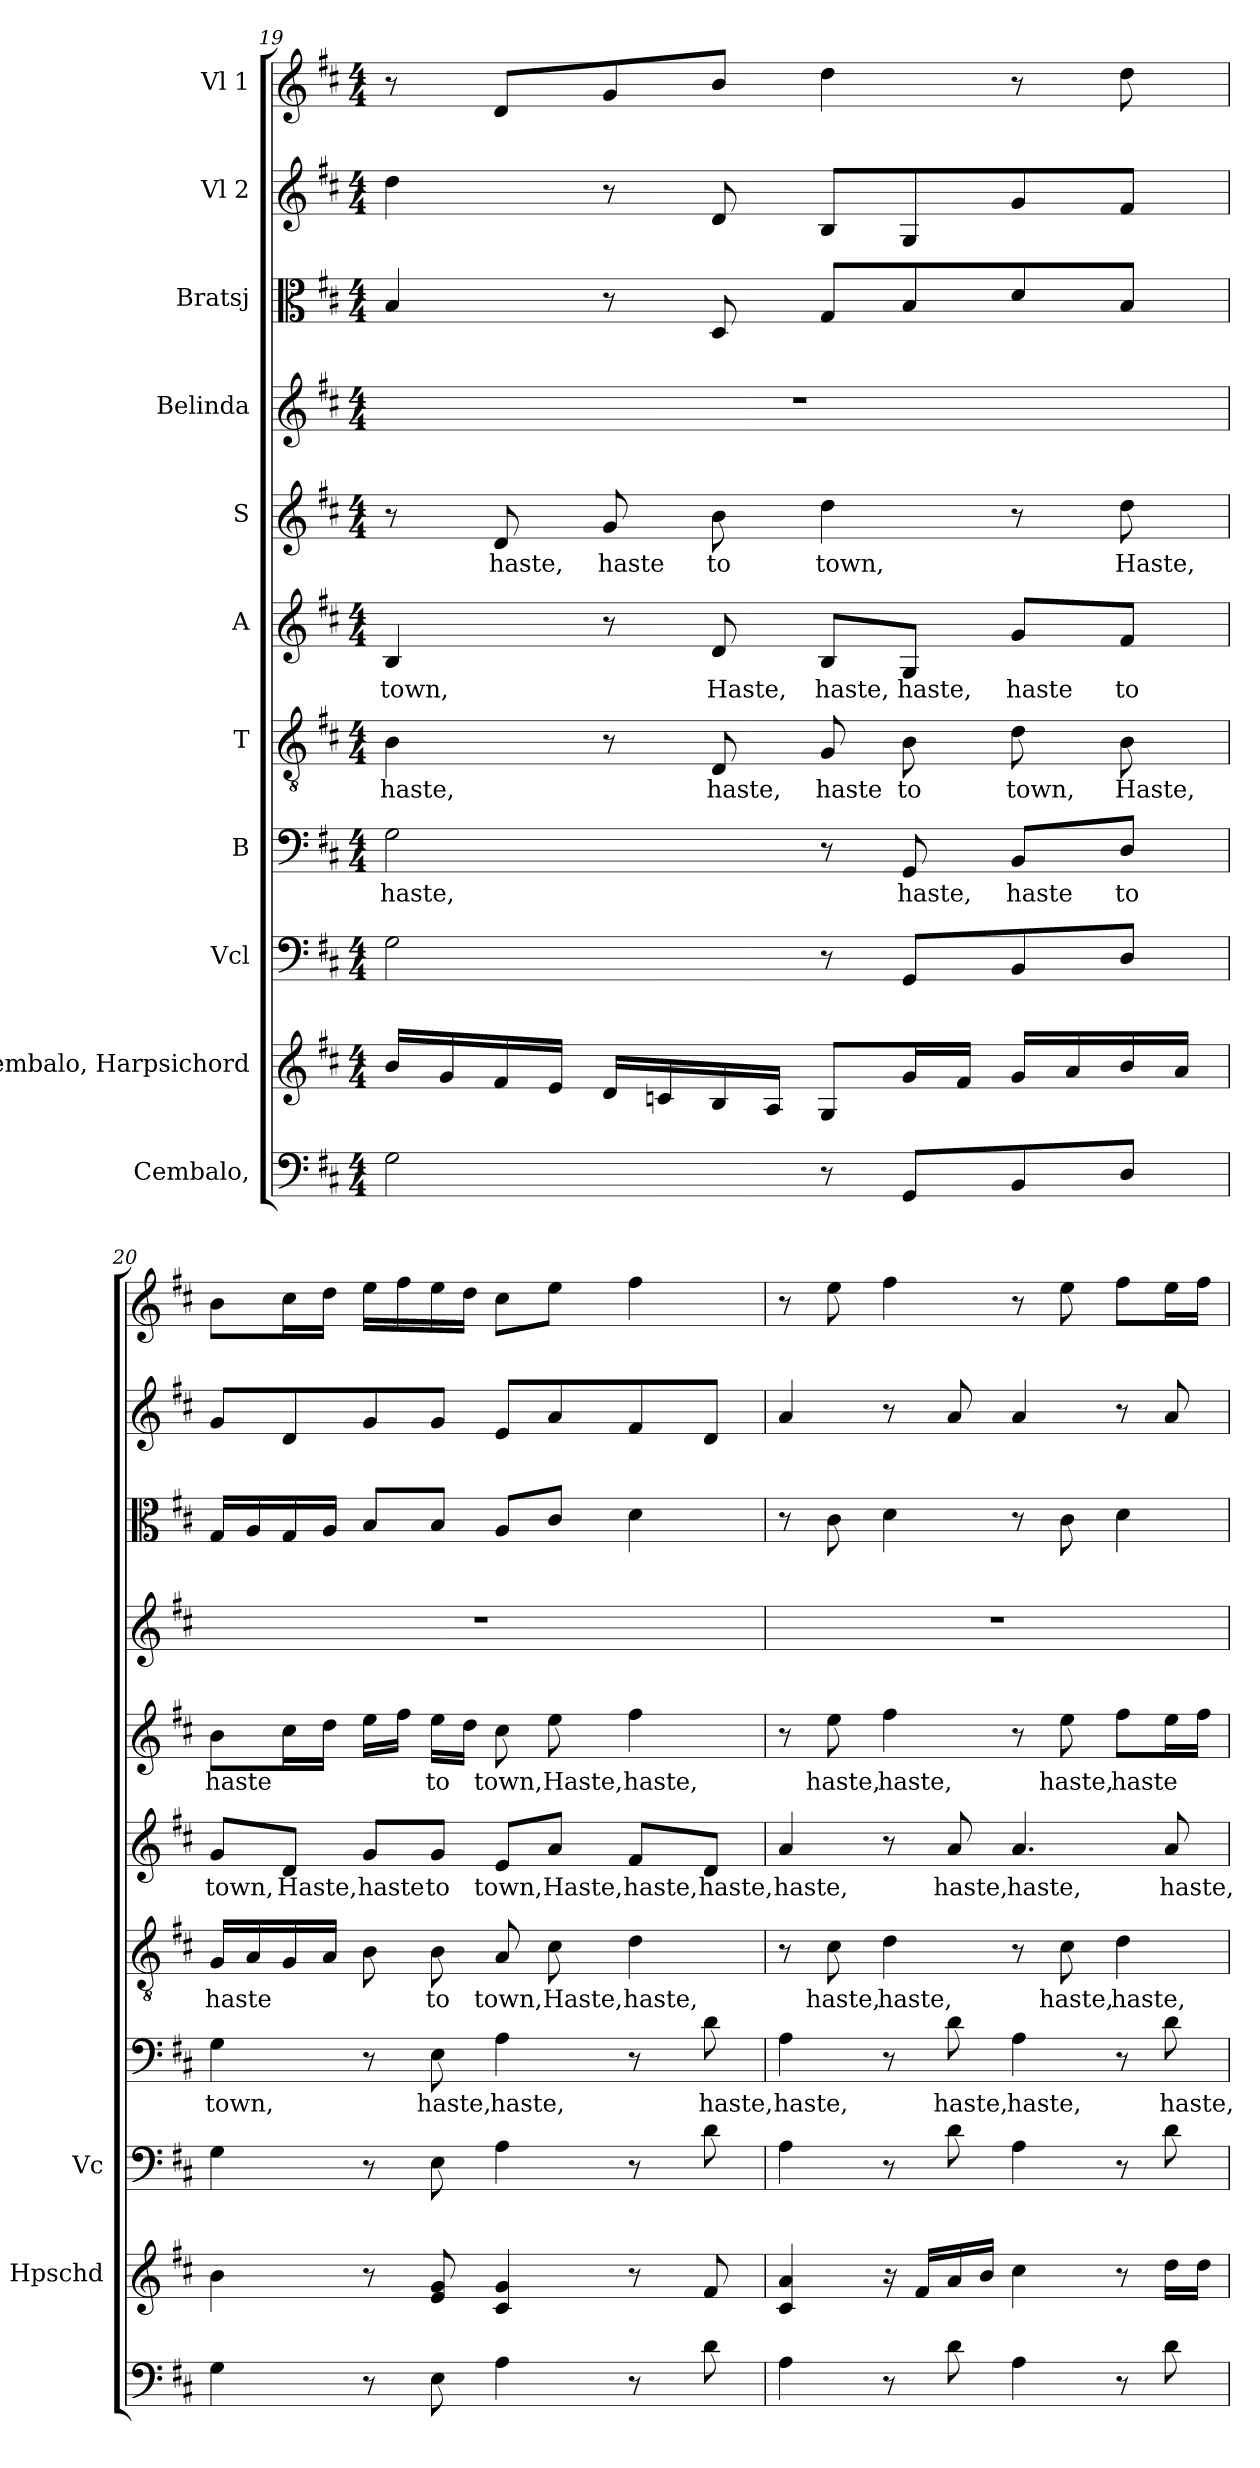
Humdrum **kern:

**kern	**kern	**kern	**kern	**text	**kern	**text	**kern	**text	**kern	**text	**kern	**kern	**kern	**kern
*part11	*part10	*part9	*part8	*part8	*part7	*part7	*part6	*part6	*part5	*part5	*part4	*part3	*part2	*part1
*staff11	*staff10	*staff9	*staff8	*staff8	*staff7	*staff7	*staff6	*staff6	*staff5	*staff5	*staff4	*staff3	*staff2	*staff1
*I"Cembalo,	*I"Cembalo, Harpsichord	*I"Vcl	*I"B	*	*I"T	*	*I"A	*	*I"S	*	*I"Belinda	*I"Bratsj	*I"Vl 2	*I"Vl 1
*	*I'Hpschd	*I'Vc	*	*	*	*	*	*	*	*	*	*	*	*
*clefF4	*clefG2	*clefF4	*clefF4	*	*clefGv2	*	*clefG2	*	*clefG2	*	*clefG2	*clefC3	*clefG2	*clefG2
*k[f#c#]	*k[f#c#]	*k[f#c#]	*k[f#c#]	*	*k[f#c#]	*	*k[f#c#]	*	*k[f#c#]	*	*k[f#c#]	*k[f#c#]	*k[f#c#]	*k[f#c#]
*M4/4	*M4/4	*M4/4	*M4/4	*	*M4/4	*	*M4/4	*	*M4/4	*	*M4/4	*M4/4	*M4/4	*M4/4
=19	=19	=19	=19	=19	=19	=19	=19	=19	=19	=19	=19	=19	=19	=19
!	!	!	!	!LO:LY:b	!	!LO:LY:b	!	!LO:LY:b	!	!	!	!	!	!
2G\	16b/LL	2G\	2G\	haste,	4B\	haste,	4B/	town,	8r	.	1r	4B/	4dd\	8r
.	16g/	.	.	.	.	.	.	.	.	.	.	.	.	.
!	!	!	!	!	!	!	!	!	!	!LO:LY:b	!	!	!	!
.	16f#/	.	.	.	.	.	.	.	8d/	haste,	.	.	.	8d/L
.	16e/JJ	.	.	.	.	.	.	.	.	.	.	.	.	.
!	!	!	!	!	!	!	!	!	!	!LO:LY:b	!	!	!	!
.	16d/LL	.	.	.	8r	.	8r	.	8g/	haste	.	8r	8r	8g/
.	16cn/	.	.	.	.	.	.	.	.	.	.	.	.	.
!	!	!	!	!	!	!LO:LY:b	!	!LO:LY:b	!	!LO:LY:b	!	!	!	!
.	16B/	.	.	.	8D/	haste,	8d/	Haste,	8b\	to	.	8D/	8d/	8b/J
.	16A/JJ	.	.	.	.	.	.	.	.	.	.	.	.	.
!	!	!	!	!	!	!LO:LY:b	!	!LO:LY:b	!	!LO:LY:b	!	!	!	!
8r	8G/L	8r	8r	.	8G/	haste	8B/L	haste,	4dd\	town,	.	8G/L	8B/L	4dd\
!	!	!	!	!LO:LY:b	!	!LO:LY:b	!	!LO:LY:b	!	!	!	!	!	!
8GG/L	16g/L	8GG/L	8GG/	haste,	8B\	to	8G/J	haste,	.	.	.	8B/	8G/	.
.	16f#/JJ	.	.	.	.	.	.	.	.	.	.	.	.	.
!	!	!	!	!LO:LY:b	!	!LO:LY:b	!	!LO:LY:b	!	!	!	!	!	!
8BB/	16g/LL	8BB/	8BB/L	haste	8d\	town,	8g/L	haste	8r	.	.	8d/	8g/	8r
.	16a/	.	.	.	.	.	.	.	.	.	.	.	.	.
!	!	!	!	!LO:LY:b	!	!LO:LY:b	!	!LO:LY:b	!	!LO:LY:b	!	!	!	!
8D/J	16b/	8D/J	8D/J	to	8B\	Haste,	8f#/J	to	8dd\	Haste,	.	8B/J	8f#/J	8dd\
.	16a/JJ	.	.	.	.	.	.	.	.	.	.	.	.	.
!!LO:PB:g=z
=20	=20	=20	=20	=20	=20	=20	=20	=20	=20	=20	=20	=20	=20	=20
!	!	!	!	!LO:LY:b	!	!LO:LY:b	!	!LO:LY:b	!	!LO:LY:b	!	!	!	!
4G\	4b\	4G\	4G\	town,	16G/LL	haste	8g/L	town,	8b\L	haste	1r	16G/LL	8g/L	8b\L
.	.	.	.	.	16A/	.	.	.	.	.	.	16A/	.	.
!	!	!	!	!	!	!	!	!LO:LY:b	!	!	!	!	!	!
.	.	.	.	.	16G/	.	8d/J	Haste,	16cc#\L	.	.	16G/	8d/	16cc#\L
.	.	.	.	.	16A/JJ	.	.	.	16dd\JJ	.	.	16A/JJ	.	16dd\JJ
!	!	!	!	!	!	!	!	!LO:LY:b	!	!	!	!	!	!
8r	8r	8r	8r	.	8B\	.	8g/L	haste	16ee\LL	.	.	8B/L	8g/	16ee\LL
.	.	.	.	.	.	.	.	.	16ff#\JJ	.	.	.	.	16ff#\
!	!	!	!	!LO:LY:b	!	!LO:LY:b	!	!LO:LY:b	!	!LO:LY:b	!	!	!	!
8E\	8e/ 8g/	8E\	8E\	haste,	8B\	to	8g/J	to	16ee\LL	to	.	8B/J	8g/J	16ee\
.	.	.	.	.	.	.	.	.	16dd\JJ	.	.	.	.	16dd\JJ
!	!	!	!	!LO:LY:b	!	!LO:LY:b	!	!LO:LY:b	!	!LO:LY:b	!	!	!	!
4A\	4c#/ 4g/	4A\	4A\	haste,	8A/	town,	8e/L	town,	8cc#\	town,	.	8A/L	8e/L	8cc#\L
!	!	!	!	!	!	!LO:LY:b	!	!LO:LY:b	!	!LO:LY:b	!	!	!	!
.	.	.	.	.	8c#\	Haste,	8a/J	Haste,	8ee\	Haste,	.	8c#/J	8a/	8ee\J
!	!	!	!	!	!	!LO:LY:b	!	!LO:LY:b	!	!LO:LY:b	!	!	!	!
8r	8r	8r	8r	.	4d\	haste,	8f#/L	haste,	4ff#\	haste,	.	4d\	8f#/	4ff#\
!	!	!	!	!LO:LY:b	!	!	!	!LO:LY:b	!	!	!	!	!	!
8d\	8f#/	8d\	8d\	haste,	.	.	8d/J	haste,	.	.	.	.	8d/J	.
=21	=21	=21	=21	=21	=21	=21	=21	=21	=21	=21	=21	=21	=21	=21
!	!	!	!	!LO:LY:b	!	!	!	!LO:LY:b	!	!	!	!	!	!
4A\	4c#/ 4a/	4A\	4A\	haste,	8r	.	4a/	haste,	8r	.	1r	8r	4a/	8r
!	!	!	!	!	!	!LO:LY:b	!	!	!	!LO:LY:b	!	!	!	!
.	.	.	.	.	8c#\	haste,	.	.	8ee\	haste,	.	8c#\	.	8ee\
!	!	!	!	!	!	!LO:LY:b	!	!	!	!LO:LY:b	!	!	!	!
8r	16r	8r	8r	.	4d\	haste,	8r	.	4ff#\	haste,	.	4d\	8r	4ff#\
.	16f#/LL	.	.	.	.	.	.	.	.	.	.	.	.	.
!	!	!	!	!LO:LY:b	!	!	!	!LO:LY:b	!	!	!	!	!	!
8d\	16a/	8d\	8d\	haste,	.	.	8a/	haste,	.	.	.	.	8a/	.
.	16b/JJ	.	.	.	.	.	.	.	.	.	.	.	.	.
!	!	!	!	!LO:LY:b	!	!	!	!LO:LY:b	!	!	!	!	!	!
4A\	4cc#\	4A\	4A\	haste,	8r	.	4.a/	haste,	8r	.	.	8r	4a/	8r
!	!	!	!	!	!	!LO:LY:b	!	!	!	!LO:LY:b	!	!	!	!
.	.	.	.	.	8c#\	haste,	.	.	8ee\	haste,	.	8c#\	.	8ee\
!	!	!	!	!	!	!LO:LY:b	!	!	!	!LO:LY:b	!	!	!	!
8r	8r	8r	8r	.	4d\	haste,	.	.	8ff#\L	haste	.	4d\	8r	8ff#\L
!	!	!	!	!LO:LY:b	!	!	!	!LO:LY:b	!	!	!	!	!	!
8d\	16dd\LL	8d\	8d\	haste,	.	.	8a/	haste,	16ee\L	.	.	.	8a/	16ee\L
.	16dd\JJ	.	.	.	.	.	.	.	16ff#\JJ	.	.	.	.	16ff#\JJ
=	=	=	=	=	=	=	=	=	=	=	=	=	=	=
*-	*-	*-	*-	*-	*-	*-	*-	*-	*-	*-	*-	*-	*-	*-
